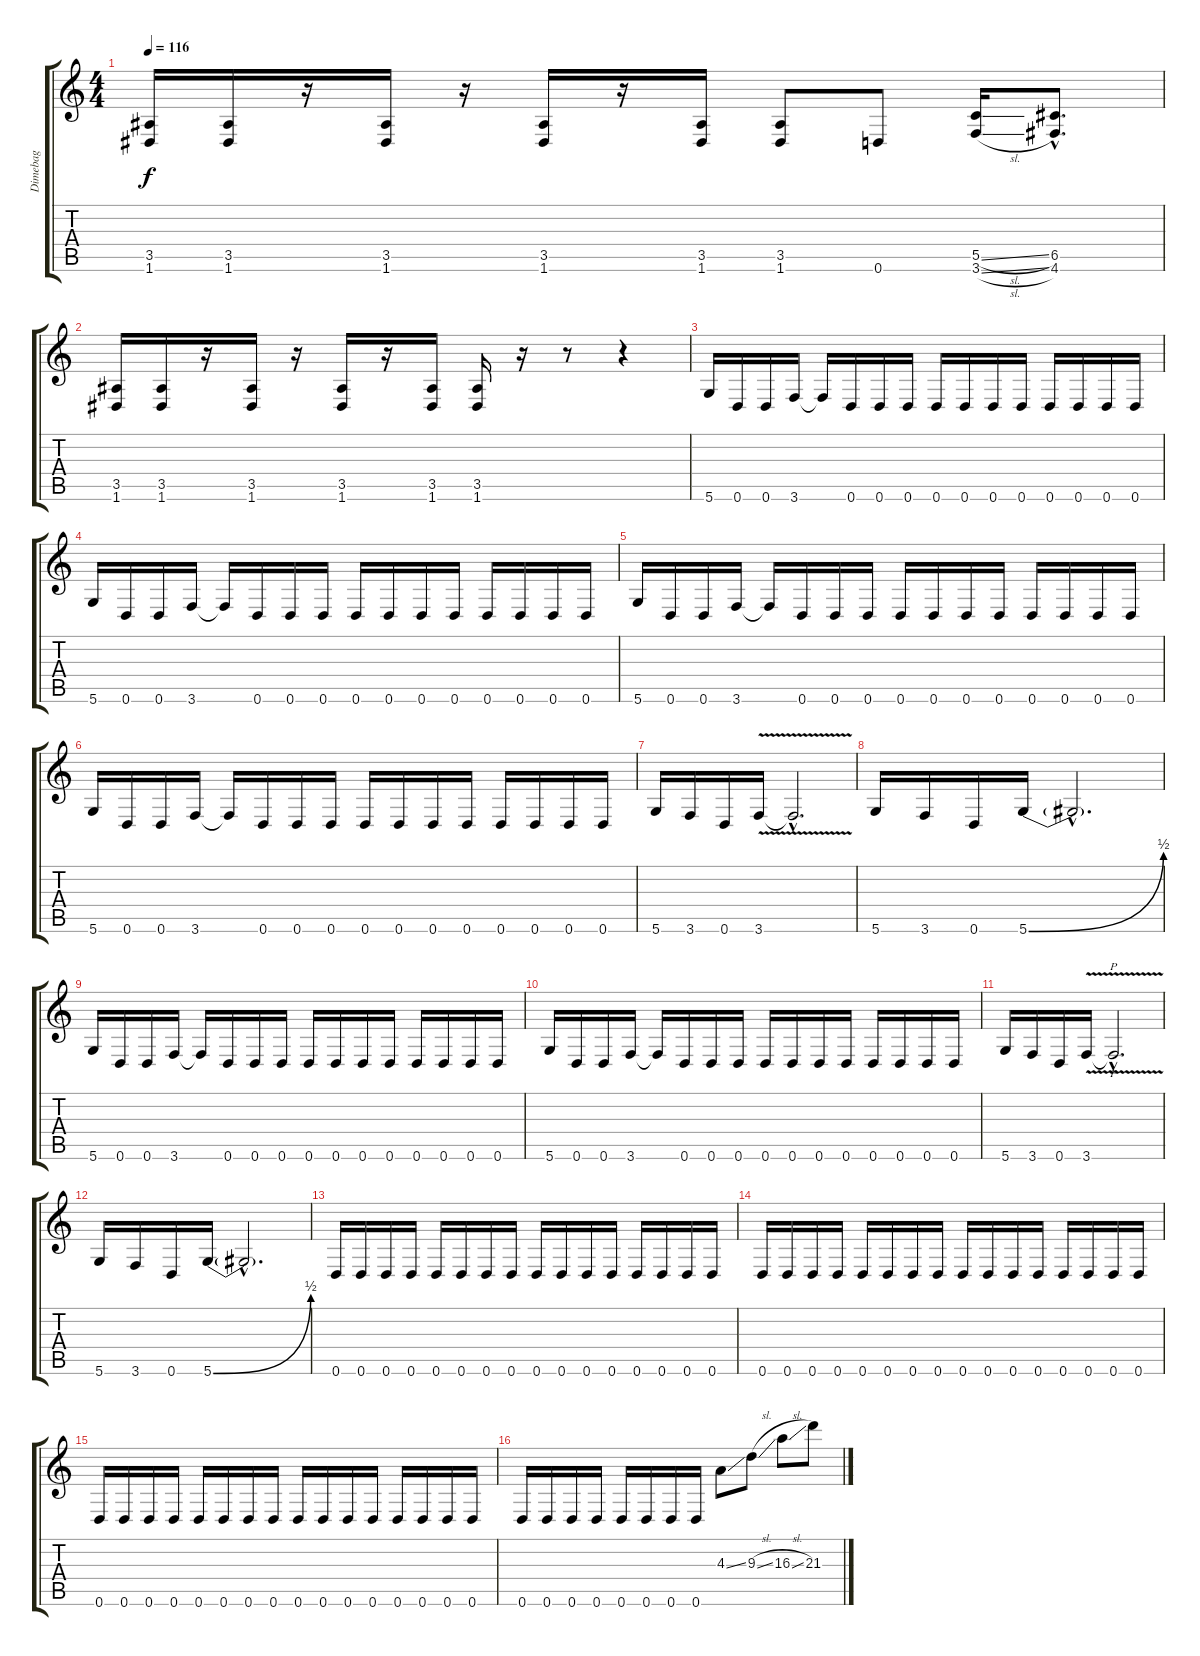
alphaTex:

\track ("Dimebag" "Dimebag") {instrument distortionguitar}
\staff {score tabs}
\tuning (D4 A3 F3 C3 G2 D2) {hide}
\ts (4 4)
\tempo 116
\clef g2
\ks c
(3.5 1.6).16{dy f} (3.5 1.6).16 r.16 (3.5 1.6).16 r.16 (3.5 1.6).16 r.16 (3.5 1.6).16 (3.5 1.6).8 0.6.8 (5.5{sl} 3.6{sl}).16 (6.5{hac} 4.6{hac}).8{d} |
(3.5 1.6).16 (3.5 1.6).16 r.16 (3.5 1.6).16 r.16 (3.5 1.6).16 r.16 (3.5 1.6).16 (3.5 1.6).16 r.16 r.8 r.4 |
5.6.16 0.6.16 0.6.16 3.6.16 3.6{t}.16 0.6.16 0.6.16 0.6.16 0.6.16 0.6.16 0.6.16 0.6.16 0.6.16 0.6.16 0.6.16 0.6.16 |
5.6.16 0.6.16 0.6.16 3.6.16 3.6{t}.16 0.6.16 0.6.16 0.6.16 0.6.16 0.6.16 0.6.16 0.6.16 0.6.16 0.6.16 0.6.16 0.6.16 |
5.6.16 0.6.16 0.6.16 3.6.16 3.6{t}.16 0.6.16 0.6.16 0.6.16 0.6.16 0.6.16 0.6.16 0.6.16 0.6.16 0.6.16 0.6.16 0.6.16 |
5.6.16 0.6.16 0.6.16 3.6.16 3.6{t}.16 0.6.16 0.6.16 0.6.16 0.6.16 0.6.16 0.6.16 0.6.16 0.6.16 0.6.16 0.6.16 0.6.16 |
5.6.16 3.6.16 0.6.16 3.6{v}.16 3.6{v hac t}.2{d} |
5.6.16 3.6.16 0.6.16 5.6{be (bend 0 0 60 2)}.16 5.6{hac t}.2{d} |
5.6.16 0.6.16 0.6.16 3.6.16 3.6{t}.16 0.6.16 0.6.16 0.6.16 0.6.16 0.6.16 0.6.16 0.6.16 0.6.16 0.6.16 0.6.16 0.6.16 |
5.6.16 0.6.16 0.6.16 3.6.16 3.6{t}.16 0.6.16 0.6.16 0.6.16 0.6.16 0.6.16 0.6.16 0.6.16 0.6.16 0.6.16 0.6.16 0.6.16 |
5.6.16 3.6.16 0.6.16 3.6{v}.16 3.6{v hac t}.2{p d} |
5.6.16 3.6.16 0.6.16 5.6{be (bend 0 0 60 2)}.16 5.6{hac t}.2{d} |
0.6.16 0.6.16 0.6.16 0.6.16 0.6.16 0.6.16 0.6.16 0.6.16 0.6.16 0.6.16 0.6.16 0.6.16 0.6.16 0.6.16 0.6.16 0.6.16 |
0.6.16 0.6.16 0.6.16 0.6.16 0.6.16 0.6.16 0.6.16 0.6.16 0.6.16 0.6.16 0.6.16 0.6.16 0.6.16 0.6.16 0.6.16 0.6.16 |
0.6.16 0.6.16 0.6.16 0.6.16 0.6.16 0.6.16 0.6.16 0.6.16 0.6.16 0.6.16 0.6.16 0.6.16 0.6.16 0.6.16 0.6.16 0.6.16 |
0.6.16 0.6.16 0.6.16 0.6.16 0.6.16 0.6.16 0.6.16 0.6.16 4.3{ss}.8 9.3{sl}.8 16.3{sl}.8 21.3.8
